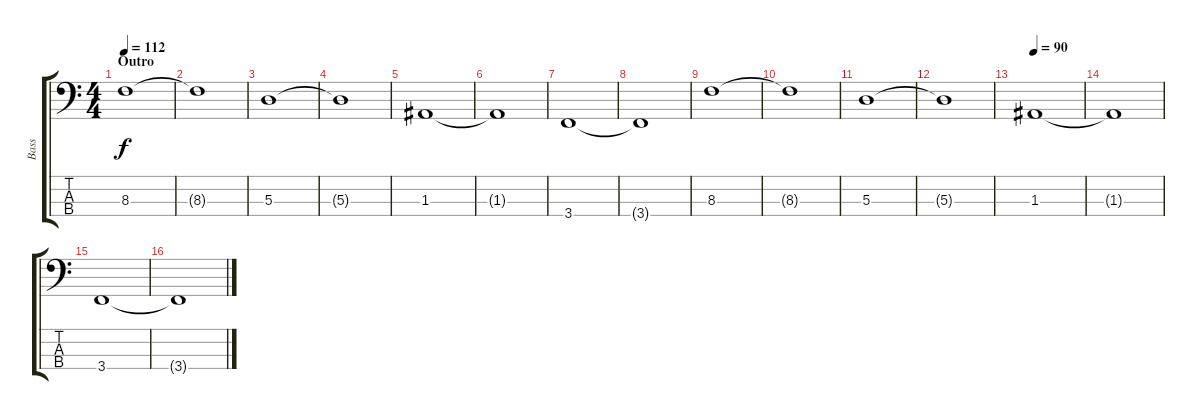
\track ("Bass" "Bass") {instrument electricbassfinger}
\staff {score tabs}
\tuning (G2 D2 A1 D1) {hide}
\ts (4 4)
\section ("" "Outro")
\tempo 112
\clef f4
\ks c
8.3.1{dy f} |
8.3{t}.1 |
5.3.1 |
5.3{t}.1 |
1.3.1 |
1.3{t}.1 |
3.4.1 |
3.4{t}.1 |
8.3.1 |
8.3{t}.1 |
5.3.1 |
5.3{t}.1 |
\tempo 90
1.3.1 |
1.3{t}.1 |
3.4.1 |
3.4{t}.1
